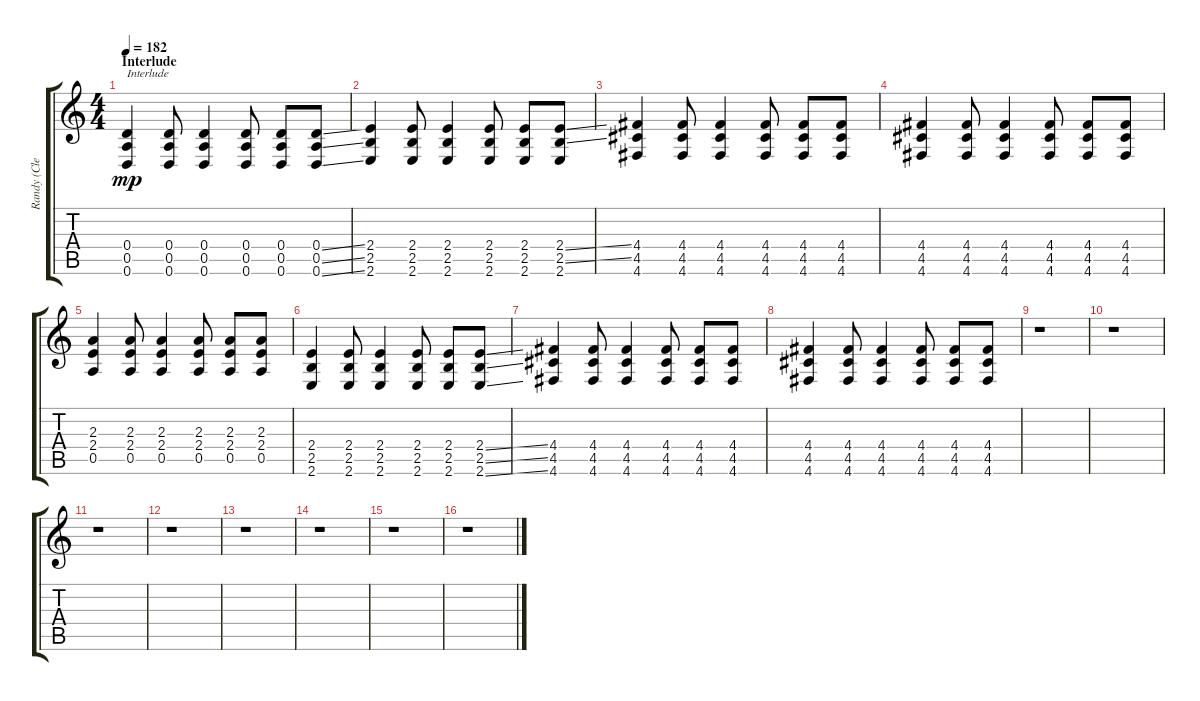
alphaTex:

\track ("Randy (Clean Guitar)" "Randy (Cle") {instrument acousticguitarsteel}
\staff {score tabs}
\tuning (E4 B3 G3 D3 A2 D2) {hide}
\ts (4 4)
\section ("" "Interlude")
\tempo 182
\clef g2
\ks c
(0.4 0.5 0.6).4{txt "Interlude" dy mp} (0.4 0.5 0.6).8 (0.4 0.5 0.6).4 (0.4 0.5 0.6).8 (0.4 0.5 0.6).8 (0.4{ss} 0.5{ss} 0.6{ss}).8 |
(2.4 2.5 2.6).4 (2.4 2.5 2.6).8 (2.4 2.5 2.6).4 (2.4 2.5 2.6).8 (2.4 2.5 2.6).8 (2.4{ss} 2.5{ss} 2.6).8 |
(4.4 4.5 4.6).4 (4.4 4.5 4.6).8 (4.4 4.5 4.6).4 (4.4 4.5 4.6).8 (4.4 4.5 4.6).8 (4.4 4.5 4.6).8 |
(4.4 4.5 4.6).4 (4.4 4.5 4.6).8 (4.4 4.5 4.6).4 (4.4 4.5 4.6).8 (4.4 4.5 4.6).8 (4.4 4.5 4.6).8 |
(2.3 2.4 0.5).4 (2.3 2.4 0.5).8 (2.3 2.4 0.5).4 (2.3 2.4 0.5).8 (2.3 2.4 0.5).8 (2.3 2.4 0.5).8 |
(2.4 2.5 2.6).4 (2.4 2.5 2.6).8 (2.4 2.5 2.6).4 (2.4 2.5 2.6).8 (2.4 2.5 2.6).8 (2.4{ss} 2.5{ss} 2.6{ss}).8 |
(4.4 4.5 4.6).4 (4.4 4.5 4.6).8 (4.4 4.5 4.6).4 (4.4 4.5 4.6).8 (4.4 4.5 4.6).8 (4.4 4.5 4.6).8 |
(4.4 4.5 4.6).4 (4.4 4.5 4.6).8 (4.4 4.5 4.6).4 (4.4 4.5 4.6).8 (4.4 4.5 4.6).8 (4.4 4.5 4.6).8 |
r.1 |
r.1 |
r.1 |
r.1 |
r.1 |
r.1 |
r.1 |
r.1
